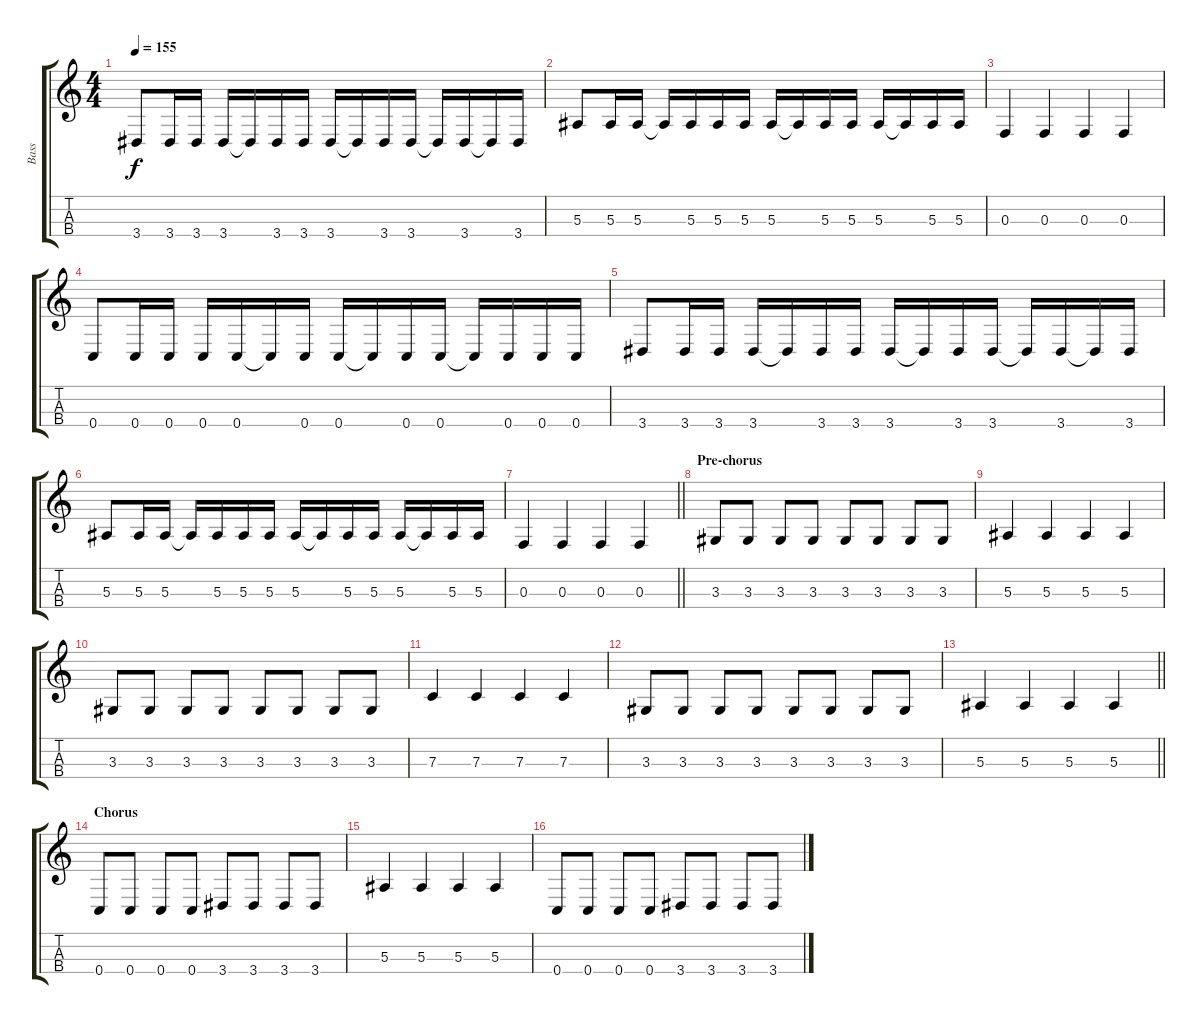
\track ("Bass" "Bass") {instrument electricbassfinger}
\staff {score tabs}
\tuning (Eb3 Bb2 F2 C2) {hide}
\ts (4 4)
\tempo 155
\clef g2
\ks c
3.4.8{dy f} 3.4.16 3.4.16 3.4.16 3.4{t}.16 3.4.16 3.4.16 3.4.16 3.4{t}.16 3.4.16 3.4.16 3.4{t}.16 3.4.16 3.4{t}.16 3.4.16 |
5.3.8 5.3.16 5.3.16 5.3{t}.16 5.3.16 5.3.16 5.3.16 5.3.16 5.3{t}.16 5.3.16 5.3.16 5.3.16 5.3{t}.16 5.3.16 5.3.16 |
0.3.4 0.3.4 0.3.4 0.3.4 |
0.4.8 0.4.16 0.4.16 0.4.16 0.4.16 0.4{t}.16 0.4.16 0.4.16 0.4{t}.16 0.4.16 0.4.16 0.4{t}.16 0.4.16 0.4.16 0.4.16 |
3.4.8 3.4.16 3.4.16 3.4.16 3.4{t}.16 3.4.16 3.4.16 3.4.16 3.4{t}.16 3.4.16 3.4.16 3.4{t}.16 3.4.16 3.4{t}.16 3.4.16 |
5.3.8 5.3.16 5.3.16 5.3{t}.16 5.3.16 5.3.16 5.3.16 5.3.16 5.3{t}.16 5.3.16 5.3.16 5.3.16 5.3{t}.16 5.3.16 5.3.16 |
\barLineRight lightlight
0.3.4 0.3.4 0.3.4 0.3.4 |
\section ("" "Pre-chorus")
3.3.8 3.3.8 3.3.8 3.3.8 3.3.8 3.3.8 3.3.8 3.3.8 |
5.3.4 5.3.4 5.3.4 5.3.4 |
3.3.8 3.3.8 3.3.8 3.3.8 3.3.8 3.3.8 3.3.8 3.3.8 |
7.3.4 7.3.4 7.3.4 7.3.4 |
3.3.8 3.3.8 3.3.8 3.3.8 3.3.8 3.3.8 3.3.8 3.3.8 |
\barLineRight lightlight
5.3.4 5.3.4 5.3.4 5.3.4 |
\section ("" "Chorus")
0.4.8 0.4.8 0.4.8 0.4.8 3.4.8 3.4.8 3.4.8 3.4.8 |
5.3.4 5.3.4 5.3.4 5.3.4 |
0.4.8 0.4.8 0.4.8 0.4.8 3.4.8 3.4.8 3.4.8 3.4.8
